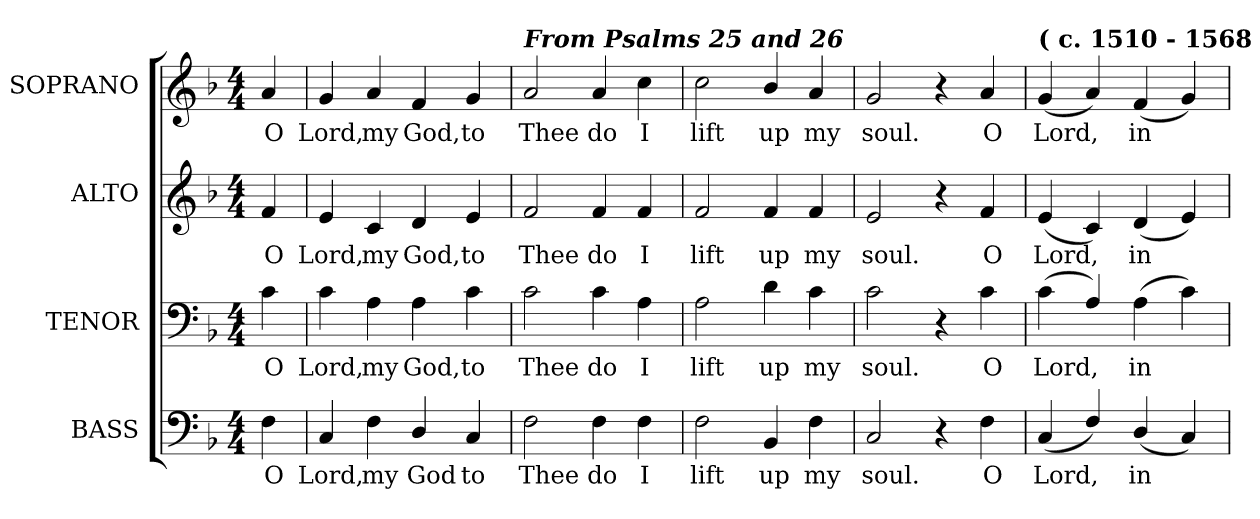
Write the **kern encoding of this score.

**kern	**text	**kern	**text	**kern	**text	**kern	**text
*part4	*part4	*part3	*part3	*part2	*part2	*part1	*part1
*staff4	*staff4	*staff3	*staff3	*staff2	*staff2	*staff1	*staff1
*I"BASS	*	*I"TENOR	*	*I"ALTO	*	*I"SOPRANO	*
*I'B.	*	*I'T.	*	*I'A.	*	*I'S.	*
!!LO:PB:g=z
*clefF4	*	*clefF4	*	*clefG2	*	*clefG2	*
*	*	*ITrd7c12	*	*	*	*	*
*k[b-]	*	*k[b-]	*	*k[b-]	*	*k[b-]	*
*F:	*	*F:	*	*F:	*	*F:	*
*M4/4	*	*M4/4	*	*M4/4	*	*M4/4	*
*MM100	*	*MM100	*	*MM100	*	*MM100	*
=1	=1	=1	=1	=1	=1	=1	=1
!	!LO:LY:b:color=#000000	!	!	!	!	!	!
!	!	!	!LO:LY:b:color=#000000	!	!	!	!
!	!	!	!	!	!LO:LY:b:color=#000000	!	!
!	!	!	!	!	!	!	!LO:LY:b:color=#000000
4Fi\	O	4Ci\	O	4fi/	O	4ai/	O
=2	=2	=2	=2	=2	=2	=2	=2
!	!LO:LY:b:color=#000000	!	!	!	!	!	!
!	!	!	!LO:LY:b:color=#000000	!	!	!	!
!	!	!	!	!	!LO:LY:b:color=#000000	!	!
!	!	!	!	!	!	!	!LO:LY:b:color=#000000
4Ci/	Lord,	4Ci\	Lord,	4ei/	Lord,	4gi/	Lord,
!	!LO:LY:b:color=#000000	!	!	!	!	!	!
!	!	!	!LO:LY:b:color=#000000	!	!	!	!
!	!	!	!	!	!LO:LY:b:color=#000000	!	!
!	!	!	!	!	!	!	!LO:LY:b:color=#000000
4Fi\	my	4AAi\	my	4ci/	my	4ai/	my
!	!LO:LY:b:color=#000000	!	!	!	!	!	!
!	!	!	!LO:LY:b:color=#000000	!	!	!	!
!	!	!	!	!	!LO:LY:b:color=#000000	!	!
!	!	!	!	!	!	!	!LO:LY:b:color=#000000
4Di/	God	4AAi\	God,	4di/	God,	4fi/	God,
!	!LO:LY:b:color=#000000	!	!	!	!	!	!
!	!	!	!LO:LY:b:color=#000000	!	!	!	!
!	!	!	!	!	!LO:LY:b:color=#000000	!	!
!	!	!	!	!	!	!	!LO:LY:b:color=#000000
4Ci/	to	4Ci\	to	4ei/	to	4gi/	to
=3	=3	=3	=3	=3	=3	=3	=3
!	!LO:LY:b:color=#000000	!	!	!	!	!	!
!	!	!	!LO:LY:b:color=#000000	!	!	!	!
!	!	!	!	!	!LO:LY:b:color=#000000	!	!
!	!	!	!	!	!	!LO:TX:a:Bi:t=From Psalms 25 and 26	!
!	!	!	!	!	!	!	!LO:LY:b:color=#000000
2Fi\	Thee	2Ci\	Thee	2fi/	Thee	2ai/	Thee
!	!LO:LY:b:color=#000000	!	!	!	!	!	!
!	!	!	!LO:LY:b:color=#000000	!	!	!	!
!	!	!	!	!	!LO:LY:b:color=#000000	!	!
!	!	!	!	!	!	!	!LO:LY:b:color=#000000
4Fi\	do	4Ci\	do	4fi/	do	4ai/	do
!	!LO:LY:b:color=#000000	!	!	!	!	!	!
!	!	!	!LO:LY:b:color=#000000	!	!	!	!
!	!	!	!	!	!LO:LY:b:color=#000000	!	!
!	!	!	!	!	!	!	!LO:LY:b:color=#000000
4Fi\	I	4AAi\	I	4fi/	I	4cci\	I
=4	=4	=4	=4	=4	=4	=4	=4
!	!LO:LY:b:color=#000000	!	!	!	!	!	!
!	!	!	!LO:LY:b:color=#000000	!	!	!	!
!	!	!	!	!	!LO:LY:b:color=#000000	!	!
!	!	!	!	!	!	!	!LO:LY:b:color=#000000
2Fi\	lift	2AAi\	lift	2fi/	lift	2cci\	lift
!	!LO:LY:b:color=#000000	!	!	!	!	!	!
!	!	!	!LO:LY:b:color=#000000	!	!	!	!
!	!	!	!	!	!LO:LY:b:color=#000000	!	!
!	!	!	!	!	!	!	!LO:LY:b:color=#000000
4BB-i/	up	4Di\	up	4fi/	up	4b-i/	up
!	!LO:LY:b:color=#000000	!	!	!	!	!	!
!	!	!	!LO:LY:b:color=#000000	!	!	!	!
!	!	!	!	!	!LO:LY:b:color=#000000	!	!
!	!	!	!	!	!	!	!LO:LY:b:color=#000000
4Fi\	my	4Ci\	my	4fi/	my	4ai/	my
=5	=5	=5	=5	=5	=5	=5	=5
!	!LO:LY:b:color=#000000	!	!	!	!	!	!
!	!	!	!LO:LY:b:color=#000000	!	!	!	!
!	!	!	!	!	!LO:LY:b:color=#000000	!	!
!	!	!	!	!	!	!	!LO:LY:b:color=#000000
2Ci/	soul.	2Ci\	soul.	2ei/	soul.	2gi/	soul.
4r	.	4r	.	4r	.	4r	.
!	!LO:LY:b:color=#000000	!	!	!	!	!	!
!	!	!	!LO:LY:b:color=#000000	!	!	!	!
!	!	!	!	!	!LO:LY:b:color=#000000	!	!
!	!	!	!	!	!	!	!LO:LY:b:color=#000000
4Fi\	O	4Ci\	O	4fi/	O	4ai/	O
=6	=6	=6	=6	=6	=6	=6	=6
!	!LO:LY:b:color=#000000	!	!	!	!	!	!
!	!	!	!LO:LY:b:color=#000000	!	!	!	!
!	!	!	!	!	!LO:LY:b:color=#000000	!	!
!	!	!	!	!	!	!LO:TX:a:B:t=( c. 1510 - 1568 )	!
!	!	!	!	!	!	!	!LO:LY:b:color=#000000
(4Ci/	Lord,	(4Ci\	Lord,	(4ei/	Lord,	(4gi/	Lord,
4Fi/)	.	4AAi/)	.	4ci/)	.	4ai/)	.
!	!LO:LY:b:color=#000000	!	!	!	!	!	!
!	!	!	!LO:LY:b:color=#000000	!	!	!	!
!	!	!	!	!	!LO:LY:b:color=#000000	!	!
!	!	!	!	!	!	!	!LO:LY:b:color=#000000
(4Di/	in	(4AAi\	in	(4di/	in	(4fi/	in
4Ci/)	.	4Ci\)	.	4ei/)	.	4gi/)	.
=	=	=	=	=	=	=	=
*-	*-	*-	*-	*-	*-	*-	*-
